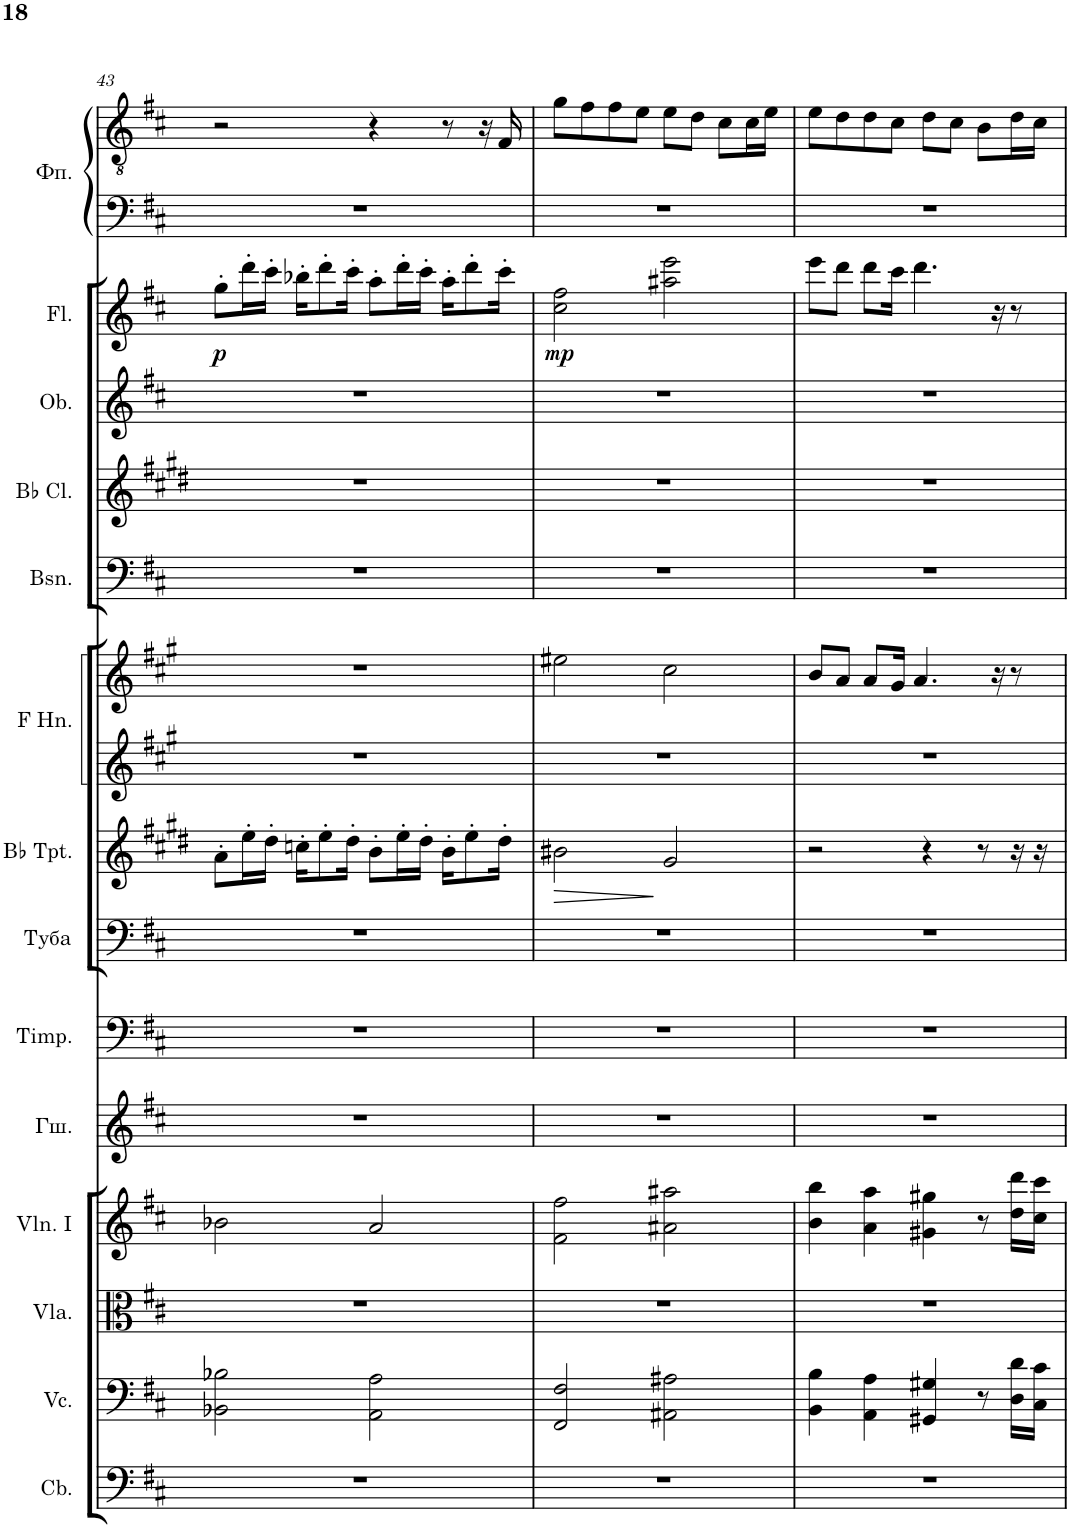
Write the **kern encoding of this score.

**kern	**kern	**kern	**kern	**kern	**kern	**kern	**kern	**dynam	**kern	**kern	**kern	**kern	**kern	**kern	**dynam	**kern	**kern
*part14	*part13	*part12	*part11	*part10	*part9	*part8	*part7	*part7	*part6	*part6	*part5	*part4	*part3	*part2	*part2	*part1	*part1
*staff16	*staff15	*staff14	*staff13	*staff12	*staff11	*staff10	*staff9	*staff9	*staff8	*staff7	*staff6	*staff5	*staff4	*staff3	*staff3	*staff2	*staff1
*I"Contrabasses	*I"Violoncellos	*I"Violas	*I"Violins I	*I"Глокеншпиль	*I"Timpani	*I"Туба	*I"Trumpets in Bb	*	*I"Horns in F	*	*I"Bassoons	*I"Clarinets in Bb	*I"Oboes	*I"Flutes	*	*I"Фортепиано	*
*I'Cb.	*I'Vc.	*I'Vla.	*I'Vln. I	*	*I'Timp.	*	*	*	*	*	*I'Bsn.	*	*I'Ob.	*I'Fl.	*	*	*
!!LO:PB:g=z
*clefF4	*clefF4	*clefC3	*clefG2	*clefG2	*clefF4	*clefF4	*clefG2	*	*clefG2	*clefG2	*clefF4	*clefG2	*clefG2	*clefG2	*	*clefF4	*clefGv2
*Trd7c12	*	*	*	*Trd-14c-24	*	*	*Trd1c2	*	*Trd4c7	*Trd4c7	*	*Trd1c2	*	*	*	*	*
*k[f#c#]	*k[f#c#]	*k[f#c#]	*k[f#c#]	*k[f#c#]	*k[f#c#]	*k[f#c#]	*k[f#c#g#d#]	*	*k[f#c#g#]	*k[f#c#g#]	*k[f#c#]	*k[f#c#g#d#]	*k[f#c#]	*k[f#c#]	*	*k[f#c#]	*k[f#c#]
*M4/4	*M4/4	*M4/4	*M4/4	*M4/4	*M4/4	*M4/4	*M4/4	*	*M4/4	*M4/4	*M4/4	*M4/4	*M4/4	*M4/4	*	*M4/4	*M4/4
=43	=43	=43	=43	=43	=43	=43	=43	=43	=43	=43	=43	=43	=43	=43	=43	=43	=43
!	!	!	!	!	!	!	!	!	!	!	!	!	!	!	!LO:DY:b	!	!
1r	2BB-X\ 2B-X\	1r	2b-X\	1r	1r	1r	8a'\L	.	1r	1r	1r	1r	1r	8gg'\L	p	1r	2r
.	.	.	.	.	.	.	16ee'\L	.	.	.	.	.	.	16ddd'\L	.	.	.
.	.	.	.	.	.	.	16dd#'\JJ	.	.	.	.	.	.	16ccc#'\JJ	.	.	.
.	.	.	.	.	.	.	16ccn'\KL	.	.	.	.	.	.	16bb-X'\KL	.	.	.
.	.	.	.	.	.	.	8ee'\	.	.	.	.	.	.	8ddd'\	.	.	.
.	.	.	.	.	.	.	16dd#'\Jk	.	.	.	.	.	.	16ccc#'\Jk	.	.	.
.	2AA\ 2A\	.	2a/	.	.	.	8b'\L	.	.	.	.	.	.	8aa'\L	.	.	4r
.	.	.	.	.	.	.	16ee'\L	.	.	.	.	.	.	16ddd'\L	.	.	.
.	.	.	.	.	.	.	16dd#'\JJ	.	.	.	.	.	.	16ccc#'\JJ	.	.	.
.	.	.	.	.	.	.	16b'\KL	.	.	.	.	.	.	16aa'\KL	.	.	8r
.	.	.	.	.	.	.	8ee'\	.	.	.	.	.	.	8ddd'\	.	.	.
.	.	.	.	.	.	.	.	.	.	.	.	.	.	.	.	.	16r
.	.	.	.	.	.	.	16dd#'\Jk	.	.	.	.	.	.	16ccc#'\Jk	.	.	16F#/
=44	=44	=44	=44	=44	=44	=44	=44	=44	=44	=44	=44	=44	=44	=44	=44	=44	=44
!	!	!	!	!	!	!	!	!LO:HP:b	!	!	!	!	!	!	!LO:DY:b	!	!
1r	2FF#/ 2F#/	1r	2f#\ 2ff#\	1r	1r	1r	2b#X\	>	1r	2ee#X\	1r	1r	1r	2cc#\ 2ff#\	mp	1r	8g\L
.	.	.	.	.	.	.	.	.	.	.	.	.	.	.	.	.	8f#\
.	.	.	.	.	.	.	.	.	.	.	.	.	.	.	.	.	8f#\
.	.	.	.	.	.	.	.	.	.	.	.	.	.	.	.	.	8e\J
.	2AA#X\ 2A#X\	.	2a#X\ 2aa#X\	.	.	.	2g#/	]	.	2cc#\	.	.	.	2aa#X\ 2eee\	.	.	8e\L
.	.	.	.	.	.	.	.	.	.	.	.	.	.	.	.	.	8d\J
.	.	.	.	.	.	.	.	.	.	.	.	.	.	.	.	.	8c#\L
.	.	.	.	.	.	.	.	.	.	.	.	.	.	.	.	.	16c#\L
.	.	.	.	.	.	.	.	.	.	.	.	.	.	.	.	.	16e\JJ
=45	=45	=45	=45	=45	=45	=45	=45	=45	=45	=45	=45	=45	=45	=45	=45	=45	=45
1r	4BB\ 4B\	1r	4b\ 4bb\	1r	1r	1r	2r	.	1r	8b/L	1r	1r	1r	8eee\L	.	1r	8e\L
.	.	.	.	.	.	.	.	.	.	8a/J	.	.	.	8ddd\J	.	.	8d\
.	4AA\ 4A\	.	4a\ 4aa\	.	.	.	.	.	.	8a/L	.	.	.	8ddd\L	.	.	8d\
.	.	.	.	.	.	.	.	.	.	16g#/Jk	.	.	.	16ccc#\Jk	.	.	8c#\J
.	.	.	.	.	.	.	.	.	.	4.a/	.	.	.	4.ddd\	.	.	.
.	4GG#X/ 4G#X/	.	4g#X\ 4gg#X\	.	.	.	4r	.	.	.	.	.	.	.	.	.	8d\L
.	.	.	.	.	.	.	.	.	.	.	.	.	.	.	.	.	8c#\J
.	8r	.	8r	.	.	.	8r	.	.	.	.	.	.	.	.	.	8B\L
.	.	.	.	.	.	.	.	.	.	16r	.	.	.	16r	.	.	.
.	16D\ 16d\LL	.	16dd\ 16ddd\LL	.	.	.	16r	.	.	8r	.	.	.	8r	.	.	16d\L
.	16C#\ 16c#\JJ	.	16cc#\ 16ccc#\JJ	.	.	.	16r	.	.	.	.	.	.	.	.	.	16c#\JJ
=	=	=	=	=	=	=	=	=	=	=	=	=	=	=	=	=	=
*-	*-	*-	*-	*-	*-	*-	*-	*-	*-	*-	*-	*-	*-	*-	*-	*-	*-
